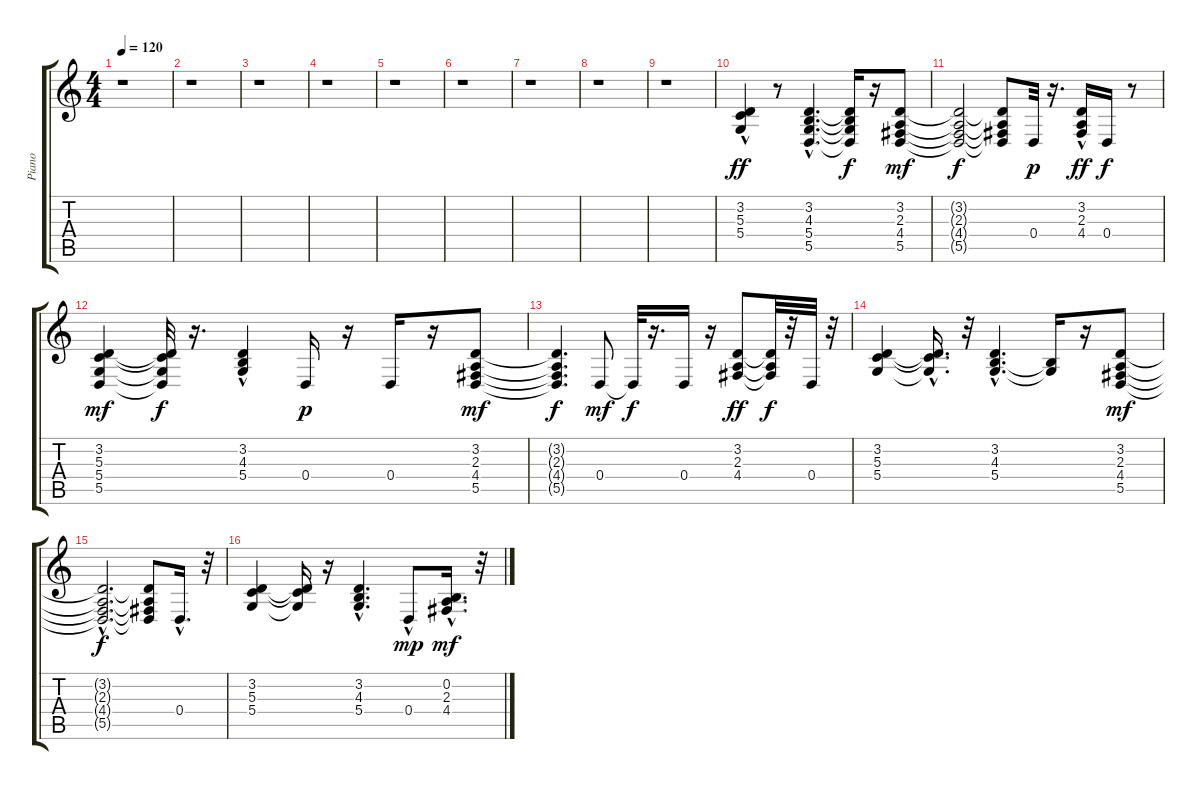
\track ("Piano" "Piano") {instrument brightacousticpiano}
\staff {score tabs}
\tuning (E4 B3 G3 D3 A2 E2) {hide}
\ts (4 4)
\tempo 120
\clef g2
\ks c
r.1{dy ff instrument brightacousticpiano} |
r.1 |
r.1 |
r.1 |
r.1 |
r.1 |
r.1 |
r.1 |
r.1 |
(3.2{hac} 5.3 5.4).4 r.8 (3.2{hac} 4.3{hac} 5.4{hac} 5.5{hac}).4{d} (3.2{t} 4.3{t} 5.4{t} 5.5{t}).16{dy f} r.16 (3.2 2.3 4.4 5.5).8{dy mf} |
(3.2{t} 2.3{t} 4.4{t} 5.5{t}).2{dy f} (3.2{t} 2.3{t} 4.4{t} 5.5{t}).8 0.4.32{dy p} r.16{d} (3.2 2.3{hac} 4.4{hac}).16{dy ff} 0.4.16{dy f} r.8 |
(3.2 5.3 5.4 5.5).4{dy mf} (3.2{t} 5.3{t} 5.4{t} 5.5{t}).32{dy f} r.16{d} (3.2{hac} 4.3{hac} 5.4{hac}).4 0.4.16{dy p} r.16 0.4.16 r.16 (3.2 2.3 4.4 5.5).8{dy mf} |
(3.2{t} 2.3{t} 4.4{t} 5.5{t}).4{d dy f} 0.4.8{dy mf} 0.4{t}.32{dy f} r.16{d} 0.4.16 r.16 (3.2 2.3 4.4).8{dy ff} (3.2{t} 2.3{t} 4.4{t}).32{dy f} r.32 0.4.32 r.32 |
(3.2 5.3 5.4).4 (3.2{hac t} 5.3{hac t} 5.4{t}).16{d} r.32 (3.2{hac} 4.3{hac} 5.4{hac}).4{d} (4.3{t} 5.4{t}).16 r.16 (3.2 2.3 4.4 5.5).8{dy mf} |
(3.2{hac t} 2.3{hac t} 4.4{hac t} 5.5{hac t}).2{d dy f} (3.2{t} 2.3{t} 4.4{t} 5.5{t}).8 0.4{hac}.16{d} r.32 |
(3.2 5.3 5.4).4 (3.2{t} 5.3{t} 5.4{t}).16 r.16 (3.2 4.3{hac} 5.4{hac}).4{d} 0.4{hac}.8{dy mp} (0.2 2.3{hac} 4.4).16{d dy mf} r.32
